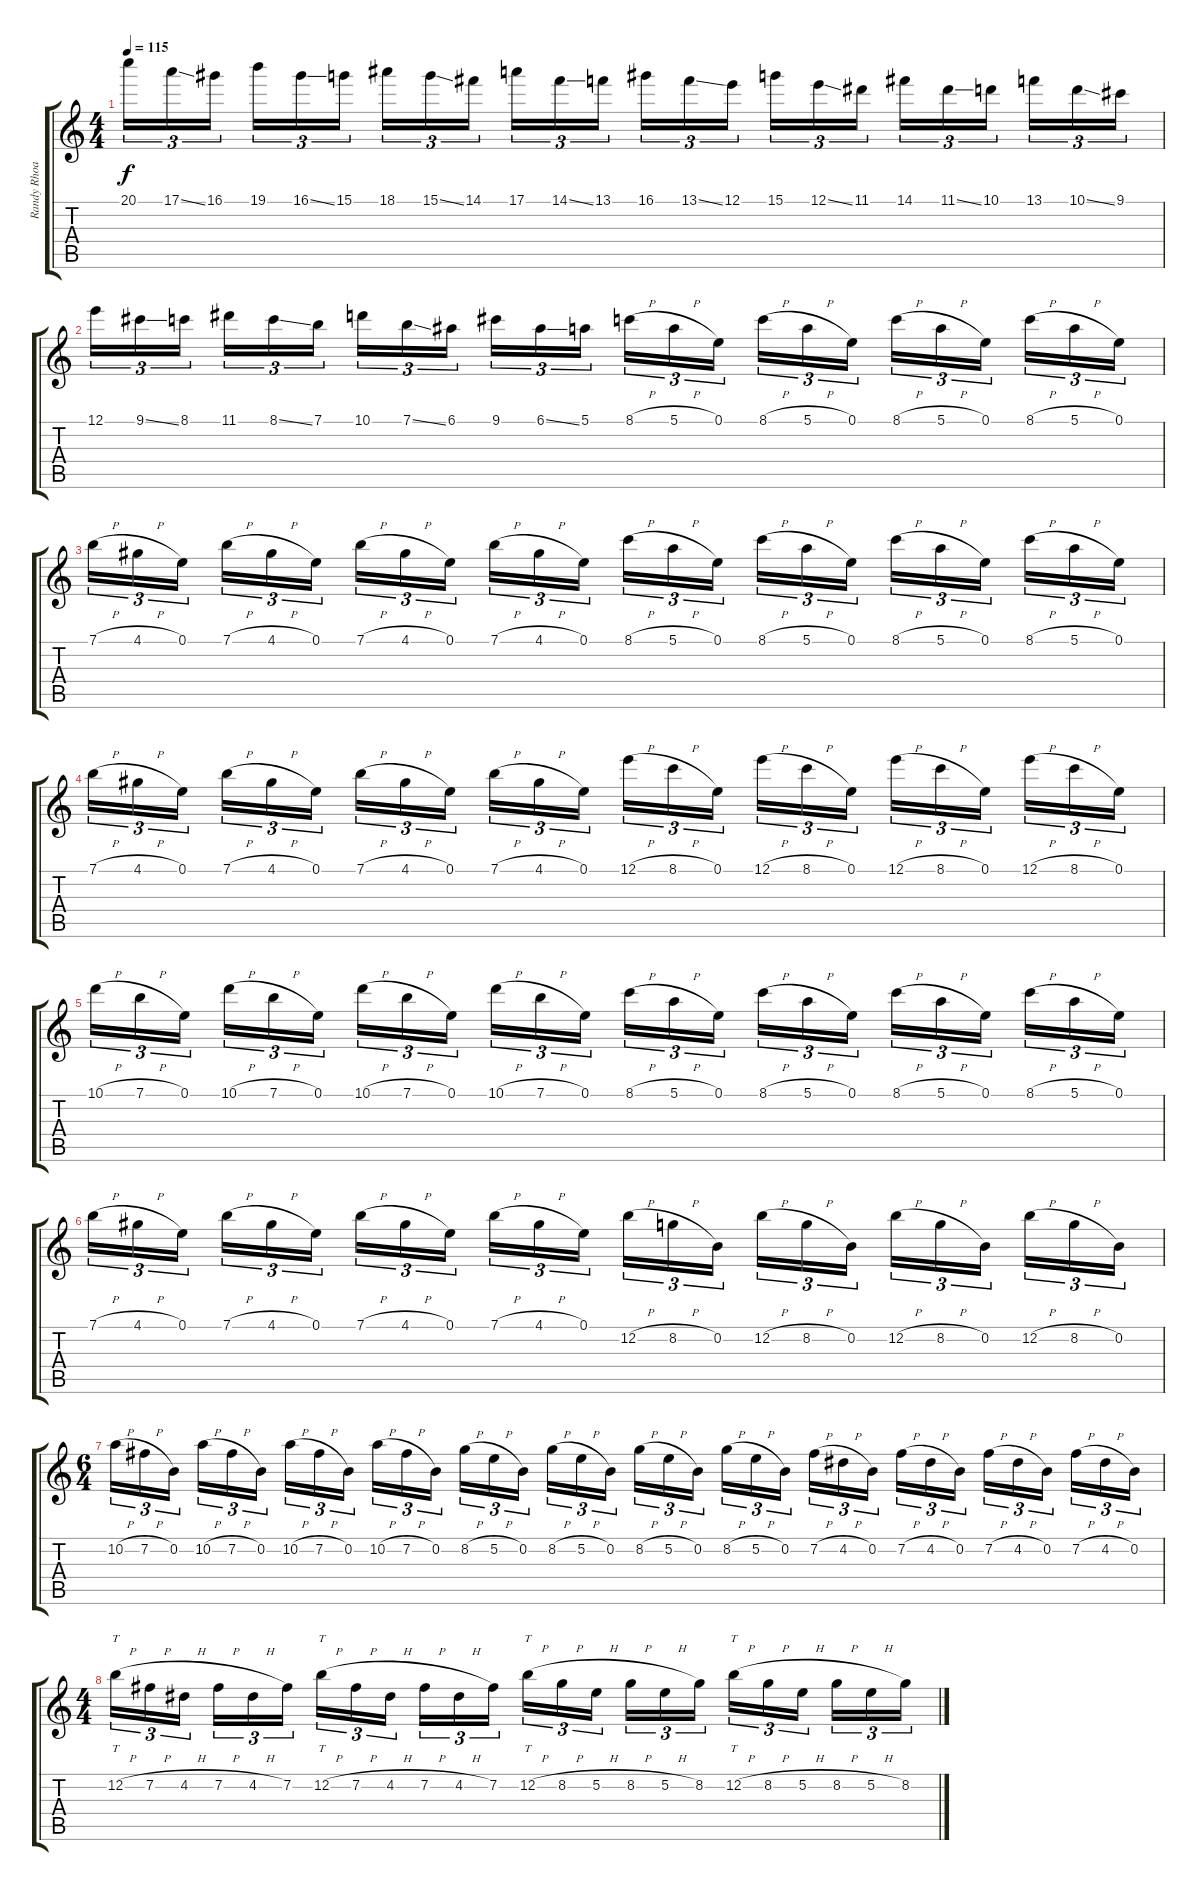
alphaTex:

\track ("Randy Rhoads" "Randy Rhoa") {instrument overdrivenguitar}
\staff {score tabs}
\tuning (E4 B3 G3 D3 A2 E2) {hide}
\ts (4 4)
\tempo 115
\clef g2
\ks c
20.1.16{tu (3 2) dy f} 17.1{ss}.16{tu (3 2)} 16.1.16{tu (3 2) beam splitsecondary} 19.1.16{tu (3 2)} 16.1{ss}.16{tu (3 2)} 15.1.16{tu (3 2)} 18.1.16{tu (3 2)} 15.1{ss}.16{tu (3 2)} 14.1.16{tu (3 2) beam splitsecondary} 17.1.16{tu (3 2)} 14.1{ss}.16{tu (3 2)} 13.1.16{tu (3 2)} 16.1.16{tu (3 2)} 13.1{ss}.16{tu (3 2)} 12.1.16{tu (3 2) beam splitsecondary} 15.1.16{tu (3 2)} 12.1{ss}.16{tu (3 2)} 11.1.16{tu (3 2)} 14.1.16{tu (3 2)} 11.1{ss}.16{tu (3 2)} 10.1.16{tu (3 2) beam splitsecondary} 13.1.16{tu (3 2)} 10.1{ss}.16{tu (3 2)} 9.1.16{tu (3 2)} |
12.1.16{tu (3 2)} 9.1{ss}.16{tu (3 2)} 8.1.16{tu (3 2) beam splitsecondary} 11.1.16{tu (3 2)} 8.1{ss}.16{tu (3 2)} 7.1.16{tu (3 2)} 10.1.16{tu (3 2)} 7.1{ss}.16{tu (3 2)} 6.1.16{tu (3 2) beam splitsecondary} 9.1.16{tu (3 2)} 6.1{ss}.16{tu (3 2)} 5.1.16{tu (3 2)} 8.1{h}.16{tu (3 2)} 5.1{h}.16{tu (3 2)} 0.1.16{tu (3 2) beam splitsecondary} 8.1{h}.16{tu (3 2)} 5.1{h}.16{tu (3 2)} 0.1.16{tu (3 2)} 8.1{h}.16{tu (3 2)} 5.1{h}.16{tu (3 2)} 0.1.16{tu (3 2) beam splitsecondary} 8.1{h}.16{tu (3 2)} 5.1{h}.16{tu (3 2)} 0.1.16{tu (3 2)} |
7.1{h}.16{tu (3 2)} 4.1{h}.16{tu (3 2)} 0.1.16{tu (3 2) beam splitsecondary} 7.1{h}.16{tu (3 2)} 4.1{h}.16{tu (3 2)} 0.1.16{tu (3 2)} 7.1{h}.16{tu (3 2)} 4.1{h}.16{tu (3 2)} 0.1.16{tu (3 2) beam splitsecondary} 7.1{h}.16{tu (3 2)} 4.1{h}.16{tu (3 2)} 0.1.16{tu (3 2)} 8.1{h}.16{tu (3 2)} 5.1{h}.16{tu (3 2)} 0.1.16{tu (3 2) beam splitsecondary} 8.1{h}.16{tu (3 2)} 5.1{h}.16{tu (3 2)} 0.1.16{tu (3 2)} 8.1{h}.16{tu (3 2)} 5.1{h}.16{tu (3 2)} 0.1.16{tu (3 2) beam splitsecondary} 8.1{h}.16{tu (3 2)} 5.1{h}.16{tu (3 2)} 0.1.16{tu (3 2)} |
7.1{h}.16{tu (3 2)} 4.1{h}.16{tu (3 2)} 0.1.16{tu (3 2) beam splitsecondary} 7.1{h}.16{tu (3 2)} 4.1{h}.16{tu (3 2)} 0.1.16{tu (3 2)} 7.1{h}.16{tu (3 2)} 4.1{h}.16{tu (3 2)} 0.1.16{tu (3 2) beam splitsecondary} 7.1{h}.16{tu (3 2)} 4.1{h}.16{tu (3 2)} 0.1.16{tu (3 2)} 12.1{h}.16{tu (3 2)} 8.1{h}.16{tu (3 2)} 0.1.16{tu (3 2) beam splitsecondary} 12.1{h}.16{tu (3 2)} 8.1{h}.16{tu (3 2)} 0.1.16{tu (3 2)} 12.1{h}.16{tu (3 2)} 8.1{h}.16{tu (3 2)} 0.1.16{tu (3 2) beam splitsecondary} 12.1{h}.16{tu (3 2)} 8.1{h}.16{tu (3 2)} 0.1.16{tu (3 2)} |
10.1{h}.16{tu (3 2)} 7.1{h}.16{tu (3 2)} 0.1.16{tu (3 2) beam splitsecondary} 10.1{h}.16{tu (3 2)} 7.1{h}.16{tu (3 2)} 0.1.16{tu (3 2)} 10.1{h}.16{tu (3 2)} 7.1{h}.16{tu (3 2)} 0.1.16{tu (3 2) beam splitsecondary} 10.1{h}.16{tu (3 2)} 7.1{h}.16{tu (3 2)} 0.1.16{tu (3 2)} 8.1{h}.16{tu (3 2)} 5.1{h}.16{tu (3 2)} 0.1.16{tu (3 2) beam splitsecondary} 8.1{h}.16{tu (3 2)} 5.1{h}.16{tu (3 2)} 0.1.16{tu (3 2)} 8.1{h}.16{tu (3 2)} 5.1{h}.16{tu (3 2)} 0.1.16{tu (3 2) beam splitsecondary} 8.1{h}.16{tu (3 2)} 5.1{h}.16{tu (3 2)} 0.1.16{tu (3 2)} |
7.1{h}.16{tu (3 2)} 4.1{h}.16{tu (3 2)} 0.1.16{tu (3 2) beam splitsecondary} 7.1{h}.16{tu (3 2)} 4.1{h}.16{tu (3 2)} 0.1.16{tu (3 2)} 7.1{h}.16{tu (3 2)} 4.1{h}.16{tu (3 2)} 0.1.16{tu (3 2) beam splitsecondary} 7.1{h}.16{tu (3 2)} 4.1{h}.16{tu (3 2)} 0.1.16{tu (3 2)} 12.2{h}.16{tu (3 2)} 8.2{h}.16{tu (3 2)} 0.2.16{tu (3 2) beam splitsecondary} 12.2{h}.16{tu (3 2)} 8.2{h}.16{tu (3 2)} 0.2.16{tu (3 2)} 12.2{h}.16{tu (3 2)} 8.2{h}.16{tu (3 2)} 0.2.16{tu (3 2) beam splitsecondary} 12.2{h}.16{tu (3 2)} 8.2{h}.16{tu (3 2)} 0.2.16{tu (3 2)} |
\ts (6 4)
10.2{h}.16{tu (3 2)} 7.2{h}.16{tu (3 2)} 0.2.16{tu (3 2) beam splitsecondary} 10.2{h}.16{tu (3 2)} 7.2{h}.16{tu (3 2)} 0.2.16{tu (3 2) beam splitsecondary} 10.2{h}.16{tu (3 2)} 7.2{h}.16{tu (3 2)} 0.2.16{tu (3 2) beam splitsecondary} 10.2{h}.16{tu (3 2)} 7.2{h}.16{tu (3 2)} 0.2.16{tu (3 2) beam splitsecondary} 8.2{h}.16{tu (3 2)} 5.2{h}.16{tu (3 2)} 0.2.16{tu (3 2) beam splitsecondary} 8.2{h}.16{tu (3 2)} 5.2{h}.16{tu (3 2)} 0.2.16{tu (3 2)} 8.2{h}.16{tu (3 2)} 5.2{h}.16{tu (3 2)} 0.2.16{tu (3 2) beam splitsecondary} 8.2{h}.16{tu (3 2)} 5.2{h}.16{tu (3 2)} 0.2.16{tu (3 2) beam splitsecondary} 7.2{h}.16{tu (3 2)} 4.2{h}.16{tu (3 2)} 0.2.16{tu (3 2) beam splitsecondary} 7.2{h}.16{tu (3 2)} 4.2{h}.16{tu (3 2)} 0.2.16{tu (3 2) beam splitsecondary} 7.2{h}.16{tu (3 2)} 4.2{h}.16{tu (3 2)} 0.2.16{tu (3 2) beam splitsecondary} 7.2{h}.16{tu (3 2)} 4.2{h}.16{tu (3 2)} 0.2.16{tu (3 2)} |
\ts (4 4)
12.2{h}.16{tt tu (3 2)} 7.2{h}.16{tu (3 2)} 4.2{h}.16{tu (3 2) beam splitsecondary} 7.2{h}.16{tu (3 2)} 4.2{h}.16{tu (3 2)} 7.2.16{tu (3 2)} 12.2{h}.16{tt tu (3 2)} 7.2{h}.16{tu (3 2)} 4.2{h}.16{tu (3 2) beam splitsecondary} 7.2{h}.16{tu (3 2)} 4.2{h}.16{tu (3 2)} 7.2.16{tu (3 2)} 12.2{h}.16{tt tu (3 2)} 8.2{h}.16{tu (3 2)} 5.2{h}.16{tu (3 2) beam splitsecondary} 8.2{h}.16{tu (3 2)} 5.2{h}.16{tu (3 2)} 8.2.16{tu (3 2)} 12.2{h}.16{tt tu (3 2)} 8.2{h}.16{tu (3 2)} 5.2{h}.16{tu (3 2) beam splitsecondary} 8.2{h}.16{tu (3 2)} 5.2{h}.16{tu (3 2)} 8.2.16{tu (3 2)}
